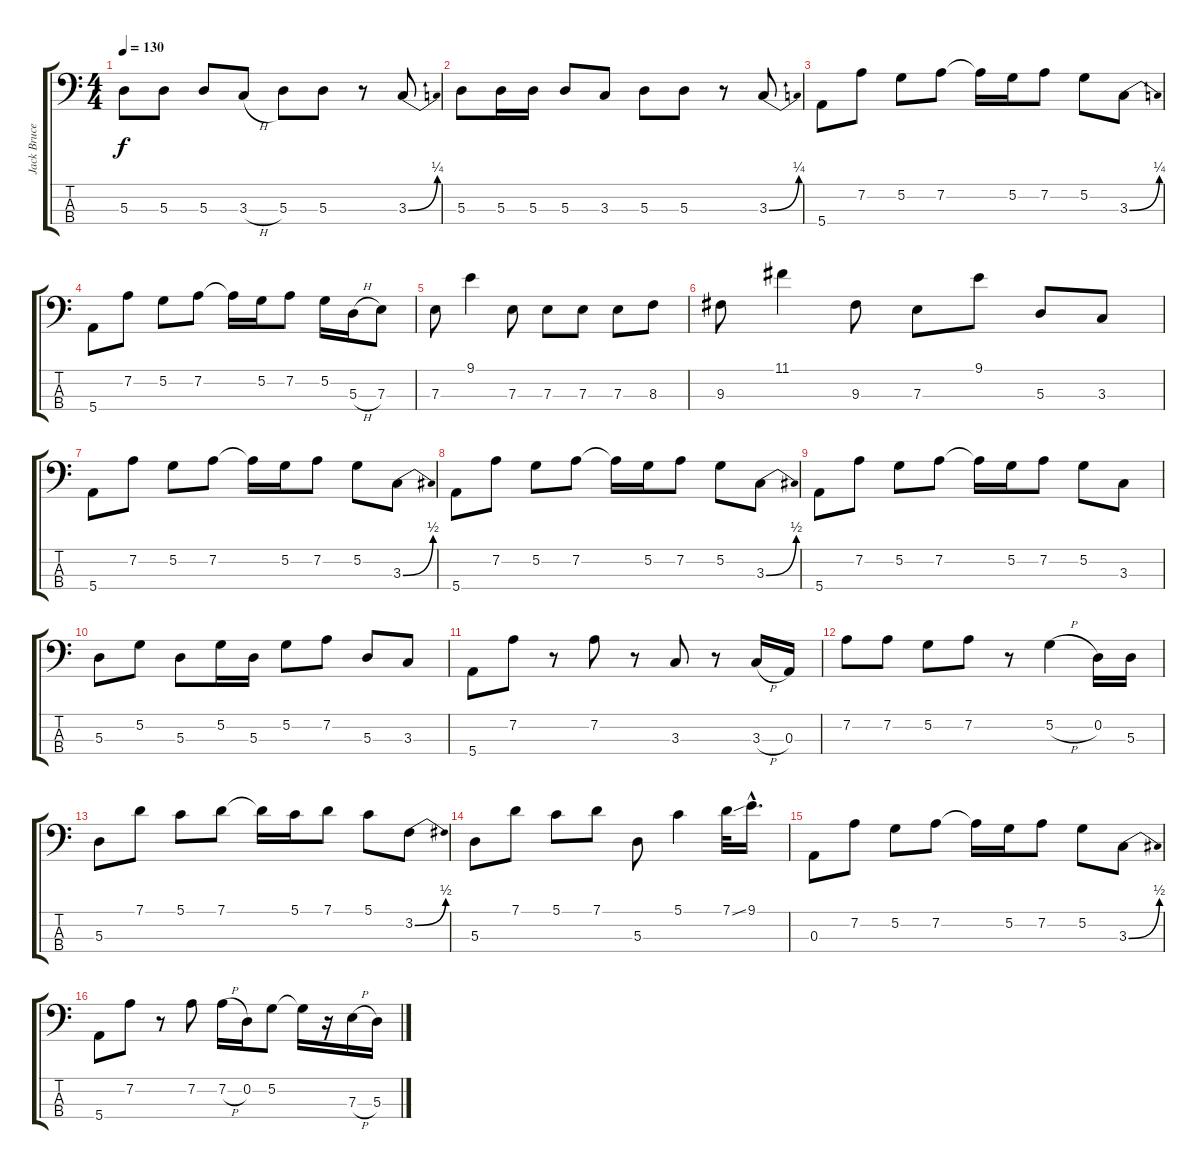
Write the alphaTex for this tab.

\track ("Jack Bruce" "Jack Bruce") {instrument electricbassfinger}
\staff {score tabs}
\tuning (G2 D2 A1 E1) {hide}
\ts (4 4)
\tempo 130
\clef f4
\ks c
5.3.8{dy f} 5.3.8 5.3.8 3.3{h}.8 5.3.8 5.3.8 r.8 3.3{be (bend 0 0 60 1)}.8 |
5.3.8 5.3.16 5.3.16 5.3.8 3.3.8 5.3.8 5.3.8 r.8 3.3{be (bend 0 0 60 1)}.8 |
5.4.8 7.2.8 5.2.8 7.2.8 7.2{t}.16 5.2.16 7.2.8 5.2.8 3.3{be (bend 0 0 60 1)}.8 |
5.4.8 7.2.8 5.2.8 7.2.8 7.2{t}.16 5.2.16 7.2.8 5.2.16 5.3{h}.16 7.3.8 |
7.3.8 9.1.4 7.3.8 7.3.8 7.3.8 7.3.8 8.3.8 |
9.3.8 11.1.4 9.3.8 7.3.8 9.1.8 5.3.8 3.3.8 |
5.4.8 7.2.8 5.2.8 7.2.8 7.2{t}.16 5.2.16 7.2.8 5.2.8 3.3{be (bend 0 0 60 2)}.8 |
5.4.8 7.2.8 5.2.8 7.2.8 7.2{t}.16 5.2.16 7.2.8 5.2.8 3.3{be (bend 0 0 60 2)}.8 |
5.4.8 7.2.8 5.2.8 7.2.8 7.2{t}.16 5.2.16 7.2.8 5.2.8 3.3.8 |
5.3.8 5.2.8 5.3.8 5.2.16 5.3.16 5.2.8 7.2.8 5.3.8 3.3.8 |
5.4.8 7.2.8 r.8 7.2.8 r.8 3.3.8 r.8 3.3{h}.16 0.3.16 |
7.2.8 7.2.8 5.2.8 7.2.8 r.8 5.2{h}.4 0.2.16 5.3.16 |
5.3.8 7.1.8 5.1.8 7.1.8 7.1{t}.16 5.1.16 7.1.8 5.1.8 3.2{be (bend 0 0 60 2)}.8 |
5.3.8 7.1.8 5.1.8 7.1.8 5.3.8 5.1.4 7.1{ss}.32 9.1{hac}.16{d} |
0.3.8 7.2.8 5.2.8 7.2.8 7.2{t}.16 5.2.16 7.2.8 5.2.8 3.3{be (bend 0 0 60 2)}.8 |
5.4.8 7.2.8 r.8 7.2.8 7.2{h}.16 0.2.16 5.2.8 5.2{t}.16 r.16 7.3{h}.16 5.3.16
